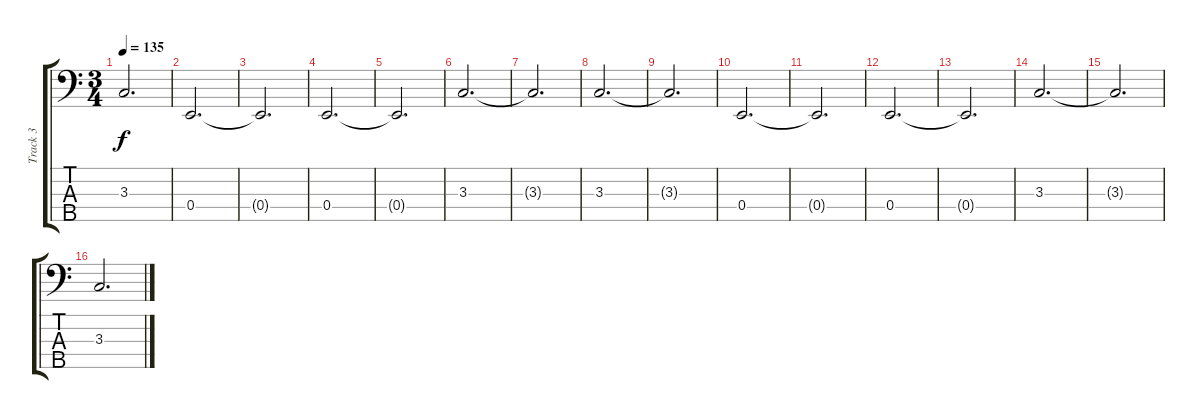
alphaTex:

\track ("Track 3" "Track 3") {instrument electricbassfinger}
\staff {score tabs}
\tuning (G2 D2 A1 E1 B0) {hide}
\ts (3 4)
\tempo 135
\clef f4
\ks c
3.3{t}.2{d dy f} |
0.4.2{d} |
0.4{t}.2{d} |
0.4.2{d} |
0.4{t}.2{d} |
3.3.2{d} |
3.3{t}.2{d} |
3.3.2{d} |
3.3{t}.2{d} |
0.4.2{d} |
0.4{t}.2{d} |
0.4.2{d} |
0.4{t}.2{d} |
3.3.2{d} |
3.3{t}.2{d} |
3.3.2{d}
